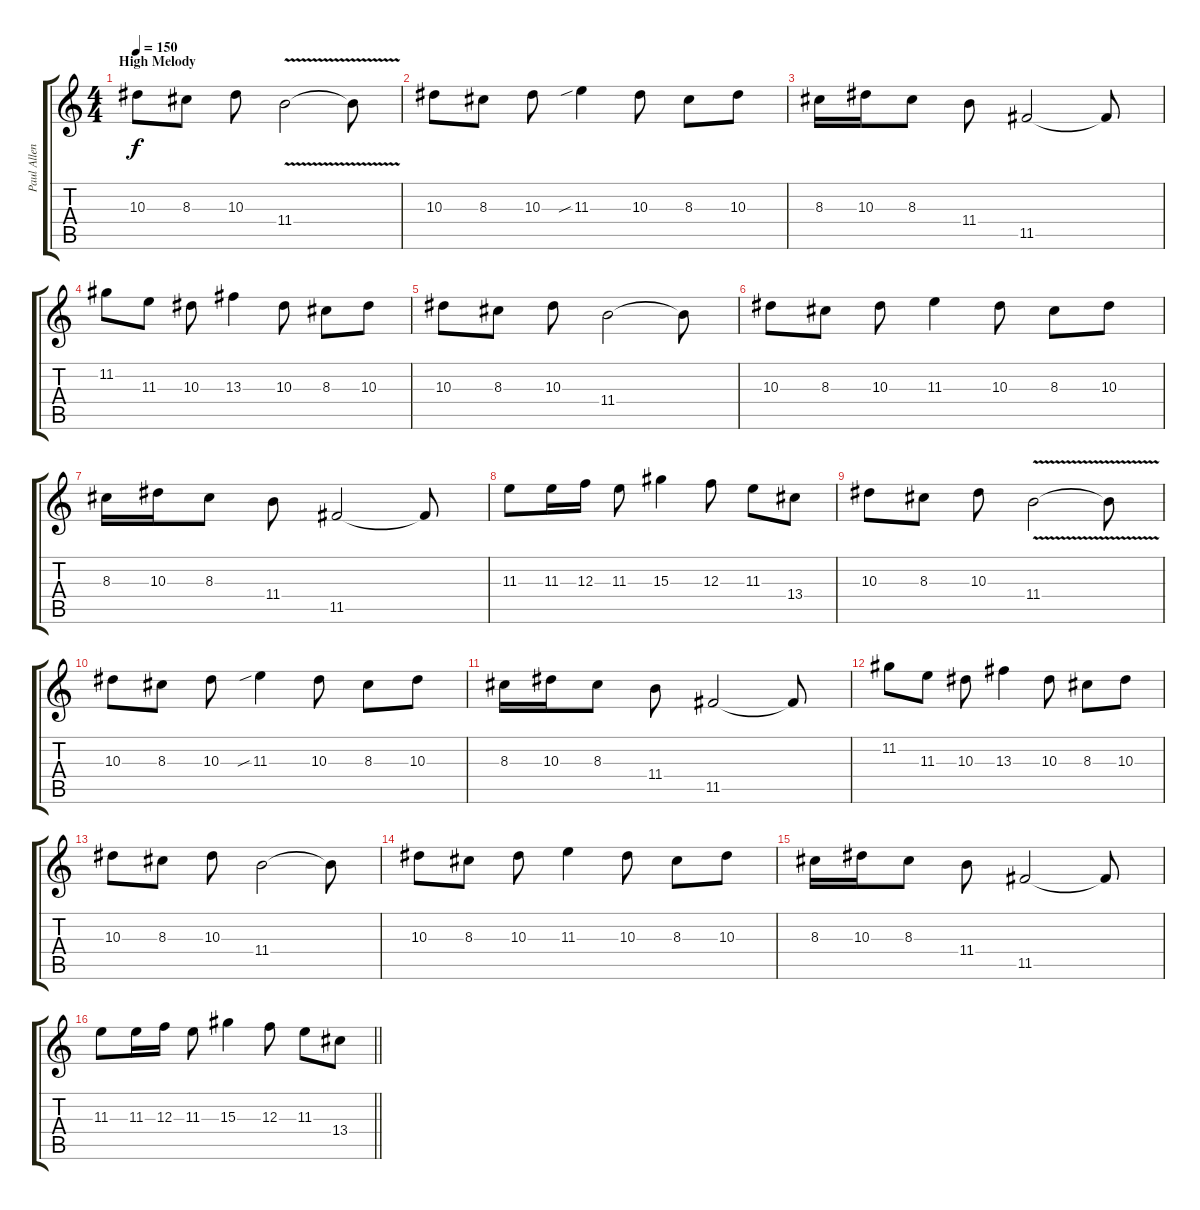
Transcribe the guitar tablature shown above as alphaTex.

\track ("Paul Allender" "Paul Allen") {instrument distortionguitar}
\staff {score tabs}
\tuning (D4 A3 F3 C3 G2 D2) {hide}
\ts (4 4)
\section ("" "High Melody")
\tempo 150
\clef g2
\ks c
10.3.8{dy f} 8.3.8 10.3.8 11.4{v}.2 11.4{t}.8 |
10.3.8 8.3.8 10.3.8 11.3{sib}.4 10.3.8 8.3.8 10.3.8 |
8.3.16 10.3.16 8.3.8 11.4.8 11.5.2 11.5{t}.8 |
11.2.8 11.3.8 10.3.8 13.3.4 10.3.8 8.3.8 10.3.8 |
10.3.8 8.3.8 10.3.8 11.4.2 11.4{t}.8 |
10.3.8 8.3.8 10.3.8 11.3.4 10.3.8 8.3.8 10.3.8 |
8.3.16 10.3.16 8.3.8 11.4.8 11.5.2 11.5{t}.8 |
11.3.8 11.3.16 12.3.16 11.3.8 15.3.4 12.3.8 11.3.8 13.4.8 |
10.3.8 8.3.8 10.3.8 11.4{v}.2 11.4{t}.8 |
10.3.8 8.3.8 10.3.8 11.3{sib}.4 10.3.8 8.3.8 10.3.8 |
8.3.16 10.3.16 8.3.8 11.4.8 11.5.2 11.5{t}.8 |
11.2.8 11.3.8 10.3.8 13.3.4 10.3.8 8.3.8 10.3.8 |
10.3.8 8.3.8 10.3.8 11.4.2 11.4{t}.8 |
10.3.8 8.3.8 10.3.8 11.3.4 10.3.8 8.3.8 10.3.8 |
8.3.16 10.3.16 8.3.8 11.4.8 11.5.2 11.5{t}.8 |
\barLineRight lightlight
11.3.8 11.3.16 12.3.16 11.3.8 15.3.4 12.3.8 11.3.8 13.4.8
